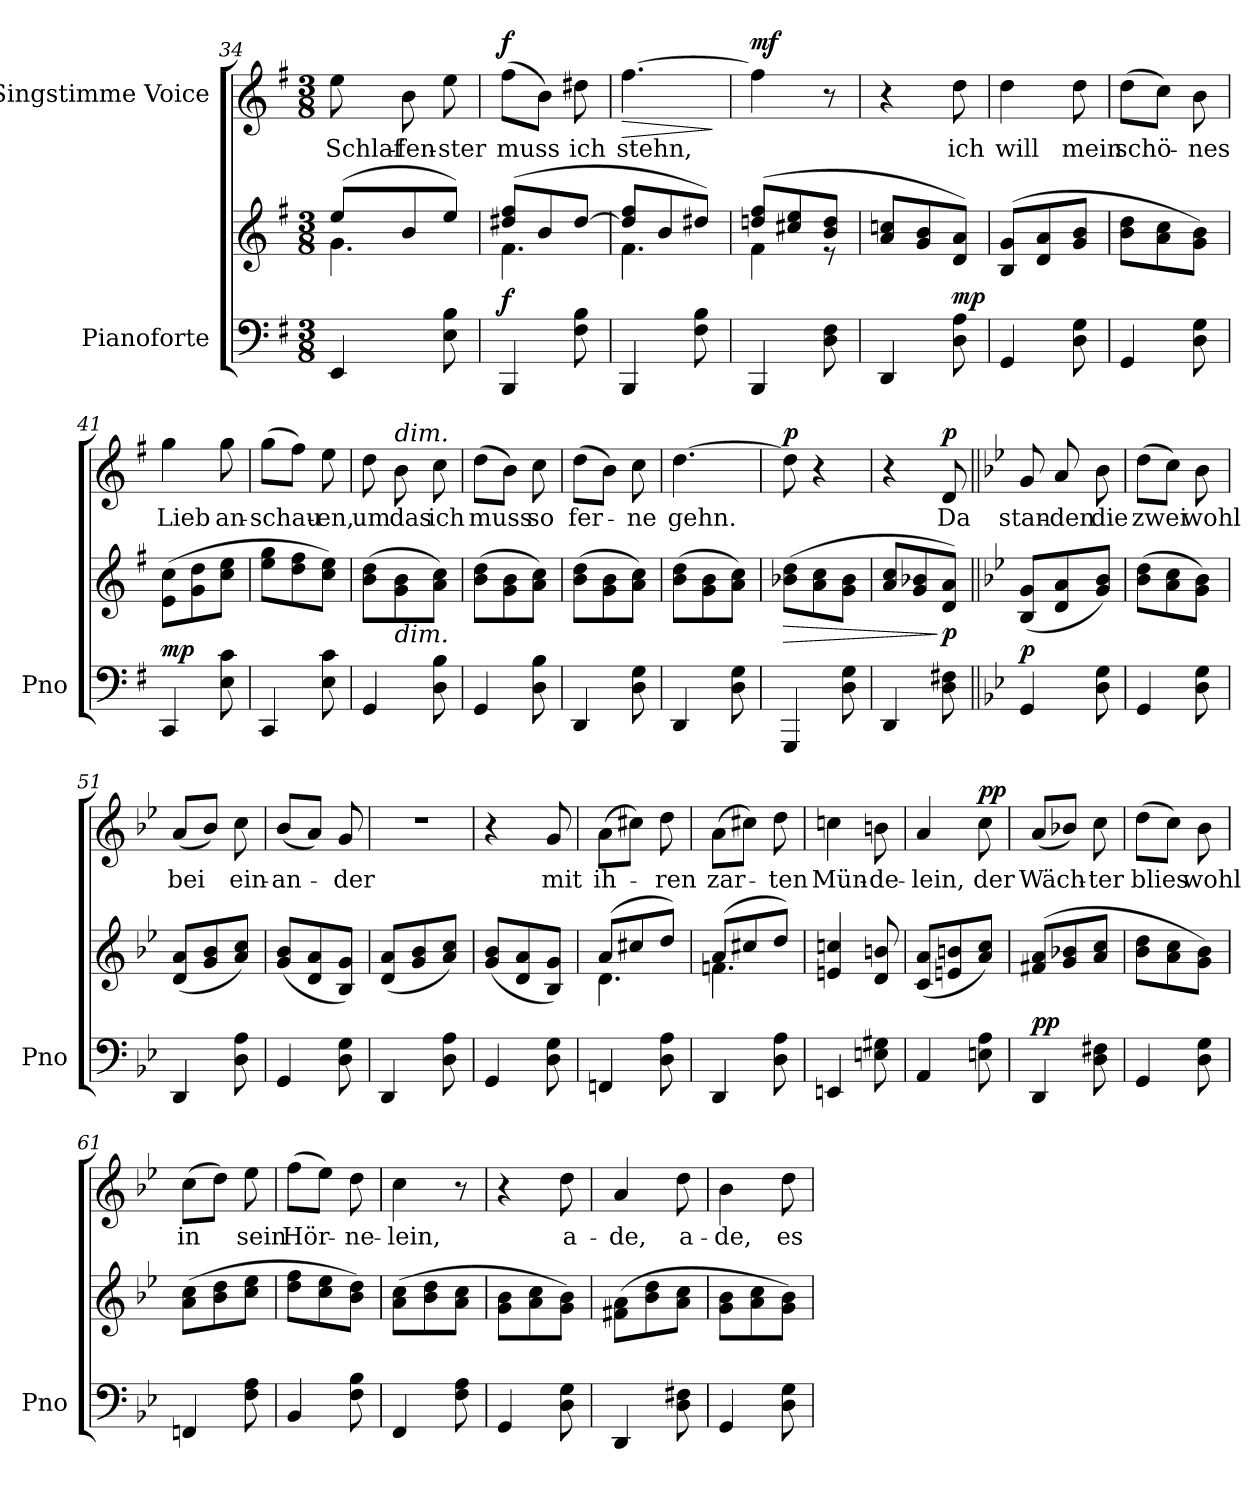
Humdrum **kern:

**kern	**kern	**dynam	**kern	**text	**dynam
*part2	*part2	*part2	*part1	*part1	*part1
*staff3	*staff2	*staff2/3	*staff1	*staff1	*staff1
*I"Pianoforte	*	*	*I"Singstimme Voice	*	*
*I'Pno	*	*	*	*	*
*clefF4	*clefG2	*	*clefG2	*	*
*k[f#]	*k[f#]	*	*k[f#]	*	*
*M3/8	*M3/8	*	*M3/8	*	*
=34	=34	=34	=34	=34	=34
*	*^	*	*	*	*
!	!	!	!	!	!LO:LY:b	!
4EE/	(>8ee/L	4.g\	.	8ee\	Schlaf-	.
!	!	!	!	!	!LO:LY:b	!
.	8b/	.	.	8b\	-fen-	.
!	!	!	!	!	!LO:LY:b	!
8E\ 8B\	8ee/J)	.	.	8ee\	-ster	.
=35	=35	=35	=35	=35	=35	=35
!	!	!	!LO:DY:a=2	!	!LO:LY:b	!LO:DY:a
4BBB/	(>8dd#X/ 8ff#/L	4.f#\	f	(>8ff#\L	muss	f
.	8b/	.	.	8b\J)	.	.
!	!	!	!	!	!LO:LY:b	!
8F#\ 8B\	[8dd#/J	.	.	8dd#X\	ich	.
=36	=36	=36	=36	=36	=36	=36
!	!	!	!	!	!LO:LY:b	!LO:HP:b
4BBB/	8dd#/] 8ff#/L	4.f#\	.	[4.ff#\	stehn,	>
.	8b/	.	.	.	.	.
8F#\ 8B\	8dd#X/J)	.	.	.	.	.
*	*v	*v	*	*	*	*
.	.	.	.	.	]
!!LO:LB:g=z
=37	=37	=37	=37	=37	=37
*	*^	*	*	*	*
!	!	!	!	!	!	!LO:DY:a
4BBB/	(>8ddn/ 8ff#/L	4f#\	.	4ff#\]	.	mf
.	8cc#X/ 8ee/	.	.	.	.	.
8D\ 8F#\	8b/ 8dd/J	8r	.	8r	.	.
*	*v	*v	*	*	*	*
=38	=38	=38	=38	=38	=38
4DD/	8a/ 8ccn/L	.	4r	.	.
.	8g/ 8b/	.	.	.	.
!	!	!LO:DY:a=2	!	!LO:LY:b	!
8D\ 8A\	8d/ 8a/J)	mp	8dd\	ich	.
=39	=39	=39	=39	=39	=39
!	!	!	!	!LO:LY:b	!
4GG/	(>8B/ 8g/L	.	4dd\	will	.
.	8d/ 8a/	.	.	.	.
!	!	!	!	!LO:LY:b	!
8D\ 8G\	8g/ 8b/J	.	8dd\	mein	.
=40	=40	=40	=40	=40	=40
!	!	!	!	!LO:LY:b	!
4GG/	8b\ 8dd\L	.	(>8dd\L	schö-	.
.	8a\ 8cc\	.	8cc\J)	.	.
!	!	!	!	!LO:LY:b	!
8D\ 8G\	8g\ 8b\J)	.	8b\	-nes	.
=41	=41	=41	=41	=41	=41
!	!	!LO:DY:a=2	!	!LO:LY:b	!
4CC/	(>8e\ 8cc\L	mp	4gg\	Lieb	.
.	8g\ 8dd\	.	.	.	.
!	!	!	!	!LO:LY:b	!
8E\ 8c\	8cc\ 8ee\J	.	8gg\	an-	.
=42	=42	=42	=42	=42	=42
!	!	!	!	!LO:LY:b	!
4CC/	8ee\ 8gg\L	.	(>8gg\L	-schau-	.
.	8dd\ 8ff#\	.	8ff#\J)	.	.
!	!	!	!	!LO:LY:b	!
8E\ 8c\	8cc\ 8ee\J)	.	8ee\	-en,	.
=43	=43	=43	=43	=43	=43
!	!	!	!	!LO:LY:b	!
4GG/	(>8b\ 8dd\L	.	8dd\	um	.
!	!	!	!LO:TX:a:i:t=dim.	!	!
!	!LO:TX:b:i:t=dim.	!	!	!	!
!	!	!	!	!LO:LY:b	!
.	8g\ 8b\	.	8b\	das	.
!	!	!	!	!LO:LY:b	!
8D\ 8B\	8a\ 8cc\J)	.	8cc\	ich	.
=44	=44	=44	=44	=44	=44
!	!	!	!	!LO:LY:b	!
4GG/	(>8b\ 8dd\L	.	(>8dd\L	muss	.
.	8g\ 8b\	.	8b\J)	.	.
!	!	!	!	!LO:LY:b	!
8D\ 8B\	8a\ 8cc\J)	.	8cc\	so	.
=45	=45	=45	=45	=45	=45
!	!	!	!	!LO:LY:b	!
4DD/	(>8b\ 8dd\L	.	(>8dd\L	fer-	.
.	8g\ 8b\	.	8b\J)	.	.
!	!	!	!	!LO:LY:b	!
8D\ 8G\	8a\ 8cc\J)	.	8cc\	-ne	.
!!LO:LB:g=z
=46	=46	=46	=46	=46	=46
!	!	!	!	!LO:LY:b	!
4DD/	(>8b\ 8dd\L	.	[4.dd\	gehn.	.
.	8g\ 8b\	.	.	.	.
8D\ 8G\	8a\ 8cc\J)	.	.	.	.
=47	=47	=47	=47	=47	=47
!	!	!LO:HP:b	!	!	!LO:DY:a
4GGG/	(>8b-X\ 8dd\L	>	8dd\]	.	p
.	8a\ 8cc\	.	4r	.	.
8D\ 8G\	8g\ 8b-\J	.	.	.	.
=48	=48	=48	=48	=48	=48
4DD/	8a/ 8cc/L	.	4r	.	.
.	8g/ 8b-X/	.	.	.	.
!	!	!LO:DY:n=1:b	!	!LO:LY:b	!LO:DY:a
8D\ 8F#X\	8d/ 8a/J)	] p	8d/	Da	p
=49||	=49||	=49||	=49||	=49||	=49||
*k[b-e-]	*k[b-e-]	*	*k[b-e-]	*	*
!	!	!LO:DY:a=2	!	!LO:LY:b	!
4GG/	(<8B-/ 8g/L	p	8g/	stan-	.
!	!	!	!	!LO:LY:b	!
.	8d/ 8a/	.	8a/	-den	.
!	!	!	!	!LO:LY:b	!
8D\ 8G\	8g/ 8b-/J)	.	8b-\	die	.
=50	=50	=50	=50	=50	=50
!	!	!	!	!LO:LY:b	!
4GG/	(>8b-\ 8dd\L	.	(>8dd\L	zwei	.
.	8a\ 8cc\	.	8cc\J)	.	.
!	!	!	!	!LO:LY:b	!
8D\ 8G\	8g\ 8b-\J)	.	8b-\	wohl	.
=51	=51	=51	=51	=51	=51
!	!	!	!	!LO:LY:b	!
4DD/	(<8d/ 8a/L	.	(<8a/L	bei	.
.	8g/ 8b-/	.	8b-/J)	.	.
!	!	!	!	!LO:LY:b	!
8D\ 8A\	8a/ 8cc/J)	.	8cc\	ein-	.
=52	=52	=52	=52	=52	=52
!	!	!	!	!LO:LY:b	!
4GG/	(<8g/ 8b-/L	.	(<8b-/L	-an-	.
.	8d/ 8a/	.	8a/J)	.	.
!	!	!	!	!LO:LY:b	!
8D\ 8G\	8B-/ 8g/J)	.	8g/	-der	.
=53	=53	=53	=53	=53	=53
4DD/	(<8d/ 8a/L	.	4.r	.	.
.	8g/ 8b-/	.	.	.	.
8D\ 8A\	8a/ 8cc/J)	.	.	.	.
=54	=54	=54	=54	=54	=54
4GG/	(<8g/ 8b-/L	.	4r	.	.
.	8d/ 8a/	.	.	.	.
!	!	!	!	!LO:LY:b	!
8D\ 8G\	8B-/ 8g/J)	.	8g/	mit	.
!!LO:LB:g=z
=55	=55	=55	=55	=55	=55
*	*^	*	*	*	*
!	!	!	!	!	!LO:LY:b	!
4FFn/	(>8a/L	4.d\	.	(>8a\L	ih-	.
.	8cc#X/	.	.	8cc#X\J)	.	.
!	!	!	!	!	!LO:LY:b	!
8D\ 8A\	8dd/J)	.	.	8dd\	-ren	.
=56	=56	=56	=56	=56	=56	=56
!	!	!	!	!	!LO:LY:b	!
4DD/	(>8a/L	4.fn\	.	(>8a\L	zar-	.
.	8cc#X/	.	.	8cc#X\J)	.	.
!	!	!	!	!	!LO:LY:b	!
8D\ 8A\	8dd/J)	.	.	8dd\	-ten	.
*	*v	*v	*	*	*	*
=57	=57	=57	=57	=57	=57
!	!	!	!	!LO:LY:b	!
4EEn/	4en/ 4ccn/	.	4ccn\	Mün-	.
!	!	!	!	!LO:LY:b	!
8En\ 8G#X\	8d/ 8bn/	.	8bn\	-de-	.
=58	=58	=58	=58	=58	=58
!	!	!	!	!LO:LY:b	!
4AA/	(<8c/ 8a/L	.	4a/	-lein,	.
.	8en/ 8bn/	.	.	.	.
!	!	!	!	!LO:LY:b	!LO:DY:a
8En\ 8A\	8a/ 8cc/J)	.	8cc\	der	pp
=59	=59	=59	=59	=59	=59
!	!	!LO:DY:a=2	!	!LO:LY:b	!
4DD/	(>8f#X/ 8a/L	pp	(<8a/L	Wäch-	.
.	8g/ 8b-X/	.	8b-X/J)	.	.
!	!	!	!	!LO:LY:b	!
8D\ 8F#X\	8a/ 8cc/J	.	8cc\	-ter	.
=60	=60	=60	=60	=60	=60
!	!	!	!	!LO:LY:b	!
4GG/	8b-\ 8dd\L	.	(>8dd\L	blies	.
.	8a\ 8cc\	.	8cc\J)	.	.
!	!	!	!	!LO:LY:b	!
8D\ 8G\	8g\ 8b-\J)	.	8b-\	wohl	.
=61	=61	=61	=61	=61	=61
!	!	!	!	!LO:LY:b	!
4FFn/	(>8a\ 8cc\L	.	(>8cc\L	in	.
.	8b-\ 8dd\	.	8dd\J)	.	.
!	!	!	!	!LO:LY:b	!
8F\ 8A\	8cc\ 8ee-\J	.	8ee-\	sein	.
=62	=62	=62	=62	=62	=62
!	!	!	!	!LO:LY:b	!
4BB-/	8dd\ 8ff\L	.	(>8ff\L	Hör-	.
.	8cc\ 8ee-\	.	8ee-\J)	.	.
!	!	!	!	!LO:LY:b	!
8F\ 8B-\	8b-\ 8dd\J)	.	8dd\	-ne-	.
!!LO:PB:g=z
=63	=63	=63	=63	=63	=63
!	!	!	!	!LO:LY:b	!
4FF/	(>8a\ 8cc\L	.	4cc\	-lein,	.
.	8b-\ 8dd\	.	.	.	.
8F\ 8A\	8a\ 8cc\J	.	8r	.	.
=64	=64	=64	=64	=64	=64
4GG/	8g\ 8b-\L	.	4r	.	.
.	8a\ 8cc\	.	.	.	.
!	!	!	!	!LO:LY:b	!
8D\ 8G\	8g\ 8b-\J)	.	8dd\	a-	.
=65	=65	=65	=65	=65	=65
!	!	!	!	!LO:LY:b	!
4DD/	(>8f#X\ 8a\L	.	4a/	-de,	.
.	8b-\ 8dd\	.	.	.	.
!	!	!	!	!LO:LY:b	!
8D\ 8F#X\	8a\ 8cc\J	.	8dd\	a-	.
=66	=66	=66	=66	=66	=66
!	!	!	!	!LO:LY:b	!
4GG/	8g\ 8b-\L	.	4b-\	-de,	.
.	8a\ 8cc\	.	.	.	.
!	!	!	!	!LO:LY:b	!
8D\ 8G\	8g\ 8b-\J)	.	8dd\	es	.
=	=	=	=	=	=
*-	*-	*-	*-	*-	*-
